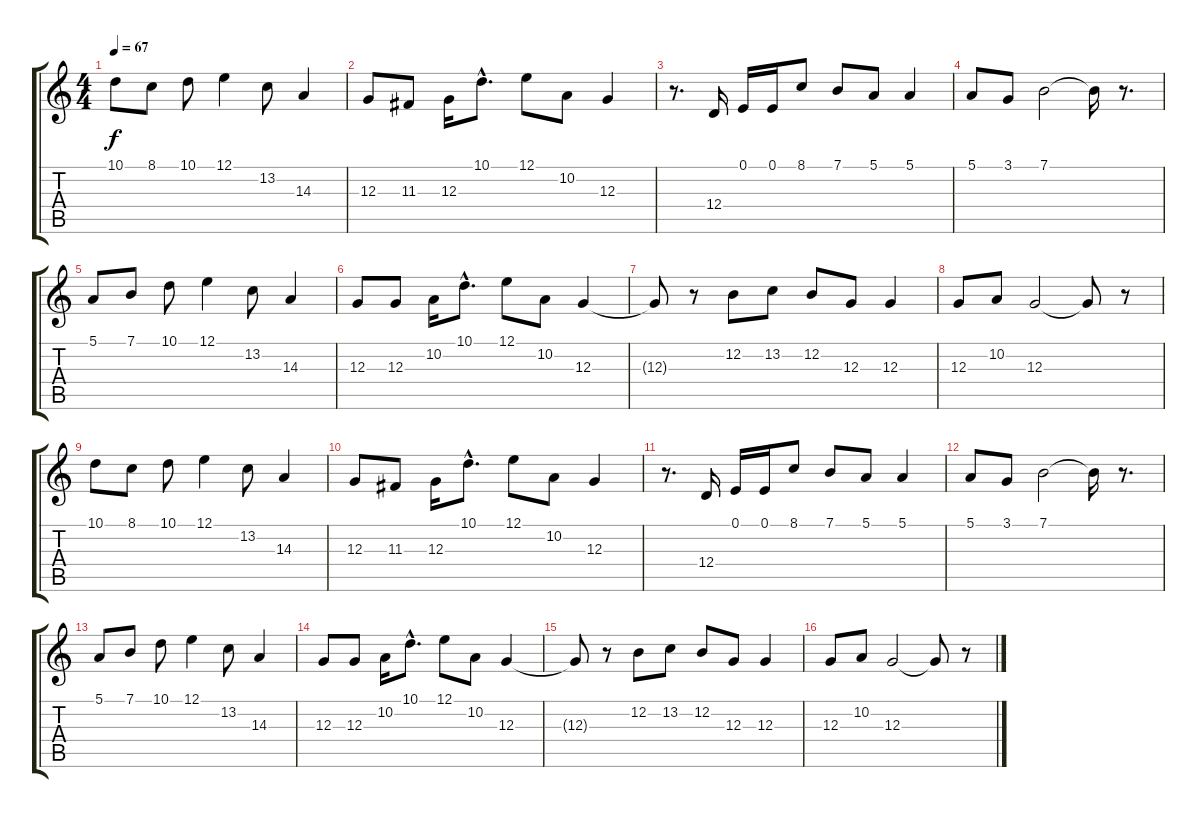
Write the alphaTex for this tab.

\track "" {instrument lead1square}
\staff {score tabs}
\tuning (E4 B3 G3 D3 A2 E2) {hide}
\ts (4 4)
\tempo 67
\clef g2
\ks c
10.1.8{dy f instrument lead1square} 8.1.8 10.1.8 12.1.4 13.2.8 14.3.4 |
12.3.8 11.3.8 12.3.16 10.1{hac}.8{d} 12.1.8 10.2.8 12.3.4 |
r.8{d} 12.4.16 0.1.16 0.1.16 8.1.8 7.1.8 5.1.8 5.1.4 |
5.1.8 3.1.8 7.1.2 7.1{t}.16 r.8{d} |
5.1.8 7.1.8 10.1.8 12.1.4 13.2.8 14.3.4 |
12.3.8 12.3.8 10.2.16 10.1{hac}.8{d} 12.1.8 10.2.8 12.3.4 |
12.3{t}.8 r.8 12.2.8 13.2.8 12.2.8 12.3.8 12.3.4 |
12.3.8 10.2.8 12.3.2 12.3{t}.8 r.8 |
10.1.8 8.1.8 10.1.8 12.1.4 13.2.8 14.3.4 |
12.3.8 11.3.8 12.3.16 10.1{hac}.8{d} 12.1.8 10.2.8 12.3.4 |
r.8{d} 12.4.16 0.1.16 0.1.16 8.1.8 7.1.8 5.1.8 5.1.4 |
5.1.8 3.1.8 7.1.2 7.1{t}.16 r.8{d} |
5.1.8 7.1.8 10.1.8 12.1.4 13.2.8 14.3.4 |
12.3.8 12.3.8 10.2.16 10.1{hac}.8{d} 12.1.8 10.2.8 12.3.4 |
12.3{t}.8 r.8 12.2.8 13.2.8 12.2.8 12.3.8 12.3.4 |
12.3.8 10.2.8 12.3.2 12.3{t}.8 r.8
